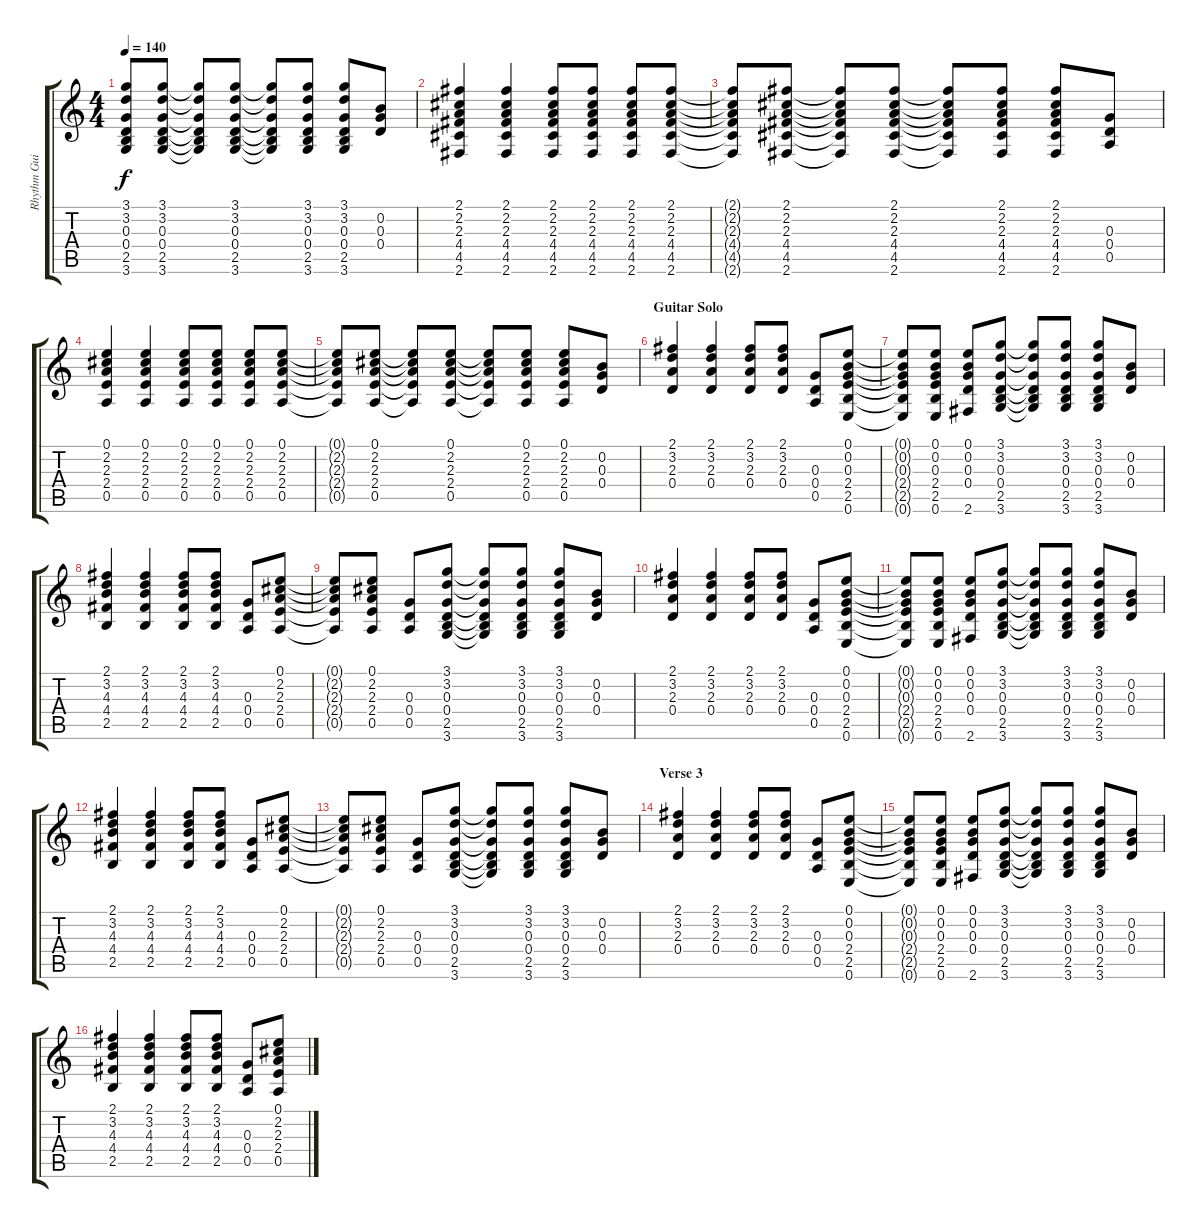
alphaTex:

\track ("Rhythm Guitar" "Rhythm Gui") {instrument distortionguitar}
\staff {score tabs}
\tuning (E4 B3 G3 D3 A2 E2) {hide}
\ts (4 4)
\tempo 140
\clef g2
\ks c
(3.1{t} 3.2{t} 0.3{t} 0.4{t} 2.5{t} 3.6{t}).8{dy f} (3.1 3.2 0.3 0.4 2.5 3.6).8 (3.1{t} 3.2{t} 0.3{t} 0.4{t} 2.5{t} 3.6{t}).8 (3.1 3.2 0.3 0.4 2.5 3.6).8 (3.1{t} 3.2{t} 0.3{t} 0.4{t} 2.5{t} 3.6{t}).8 (3.1 3.2 0.3 0.4 2.5 3.6).8 (3.1 3.2 0.3 0.4 2.5 3.6).8 (0.2 0.3 0.4).8 |
(2.1 2.2 2.3 4.4 4.5 2.6).4 (2.1 2.2 2.3 4.4 4.5 2.6).4 (2.1 2.2 2.3 4.4 4.5 2.6).8 (2.1 2.2 2.3 4.4 4.5 2.6).8 (2.1 2.2 2.3 4.4 4.5 2.6).8 (2.1 2.2 2.3 4.4 4.5 2.6).8 |
(2.1{t} 2.2{t} 2.3{t} 4.4{t} 4.5{t} 2.6{t}).8 (2.1 2.2 2.3 4.4 4.5 2.6).8 (2.1{t} 2.2{t} 2.3{t} 4.4{t} 4.5{t} 2.6{t}).8 (2.1 2.2 2.3 4.4 4.5 2.6).8 (2.1{t} 2.2{t} 2.3{t} 4.4{t} 4.5{t} 2.6{t}).8 (2.1 2.2 2.3 4.4 4.5 2.6).8 (2.1 2.2 2.3 4.4 4.5 2.6).8 (0.3 0.4 0.5).8 |
(0.1 2.2 2.3 2.4 0.5).4 (0.1 2.2 2.3 2.4 0.5).4 (0.1 2.2 2.3 2.4 0.5).8 (0.1 2.2 2.3 2.4 0.5).8 (0.1 2.2 2.3 2.4 0.5).8 (0.1 2.2 2.3 2.4 0.5).8 |
(0.1{t} 2.2{t} 2.3{t} 2.4{t} 0.5{t}).8 (0.1 2.2 2.3 2.4 0.5).8 (0.1{t} 2.2{t} 2.3{t} 2.4{t} 0.5{t}).8 (0.1 2.2 2.3 2.4 0.5).8 (0.1{t} 2.2{t} 2.3{t} 2.4{t} 0.5{t}).8 (0.1 2.2 2.3 2.4 0.5).8 (0.1 2.2 2.3 2.4 0.5).8 (0.2 0.3 0.4).8 |
\section ("" "Guitar Solo")
(2.1 3.2 2.3 0.4).4 (2.1 3.2 2.3 0.4).4 (2.1 3.2 2.3 0.4).8 (2.1 3.2 2.3 0.4).8 (0.3 0.4 0.5).8 (0.1 0.2 0.3 2.4 2.5 0.6).8 |
(0.1{t} 0.2{t} 0.3{t} 2.4{t} 2.5{t} 0.6{t}).8 (0.1 0.2 0.3 2.4 2.5 0.6).8 (0.1 0.2 0.3 0.4 2.6).8 (3.1 3.2 0.3 0.4 2.5 3.6).8 (3.1{t} 3.2{t} 0.3{t} 0.4{t} 2.5{t} 3.6{t}).8 (3.1 3.2 0.3 0.4 2.5 3.6).8 (3.1 3.2 0.3 0.4 2.5 3.6).8 (0.2 0.3 0.4).8 |
(2.1 3.2 4.3 4.4 2.5).4 (2.1 3.2 4.3 4.4 2.5).4 (2.1 3.2 4.3 4.4 2.5).8 (2.1 3.2 4.3 4.4 2.5).8 (0.3 0.4 0.5).8 (0.1 2.2 2.3 2.4 0.5).8 |
(0.1{t} 2.2{t} 2.3{t} 2.4{t} 0.5{t}).8 (0.1 2.2 2.3 2.4 0.5).8 (0.3 0.4 0.5).8 (3.1 3.2 0.3 0.4 2.5 3.6).8 (3.1{t} 3.2{t} 0.3{t} 0.4{t} 2.5{t} 3.6{t}).8 (3.1 3.2 0.3 0.4 2.5 3.6).8 (3.1 3.2 0.3 0.4 2.5 3.6).8 (0.2 0.3 0.4).8 |
(2.1 3.2 2.3 0.4).4 (2.1 3.2 2.3 0.4).4 (2.1 3.2 2.3 0.4).8 (2.1 3.2 2.3 0.4).8 (0.3 0.4 0.5).8 (0.1 0.2 0.3 2.4 2.5 0.6).8 |
(0.1{t} 0.2{t} 0.3{t} 2.4{t} 2.5{t} 0.6{t}).8 (0.1 0.2 0.3 2.4 2.5 0.6).8 (0.1 0.2 0.3 0.4 2.6).8 (3.1 3.2 0.3 0.4 2.5 3.6).8 (3.1{t} 3.2{t} 0.3{t} 0.4{t} 2.5{t} 3.6{t}).8 (3.1 3.2 0.3 0.4 2.5 3.6).8 (3.1 3.2 0.3 0.4 2.5 3.6).8 (0.2 0.3 0.4).8 |
(2.1 3.2 4.3 4.4 2.5).4 (2.1 3.2 4.3 4.4 2.5).4 (2.1 3.2 4.3 4.4 2.5).8 (2.1 3.2 4.3 4.4 2.5).8 (0.3 0.4 0.5).8 (0.1 2.2 2.3 2.4 0.5).8 |
(0.1{t} 2.2{t} 2.3{t} 2.4{t} 0.5{t}).8 (0.1 2.2 2.3 2.4 0.5).8 (0.3 0.4 0.5).8 (3.1 3.2 0.3 0.4 2.5 3.6).8 (3.1{t} 3.2{t} 0.3{t} 0.4{t} 2.5{t} 3.6{t}).8 (3.1 3.2 0.3 0.4 2.5 3.6).8 (3.1 3.2 0.3 0.4 2.5 3.6).8 (0.2 0.3 0.4).8 |
\section ("" "Verse 3")
(2.1 3.2 2.3 0.4).4 (2.1 3.2 2.3 0.4).4 (2.1 3.2 2.3 0.4).8 (2.1 3.2 2.3 0.4).8 (0.3 0.4 0.5).8 (0.1 0.2 0.3 2.4 2.5 0.6).8 |
(0.1{t} 0.2{t} 0.3{t} 2.4{t} 2.5{t} 0.6{t}).8 (0.1 0.2 0.3 2.4 2.5 0.6).8 (0.1 0.2 0.3 0.4 2.6).8 (3.1 3.2 0.3 0.4 2.5 3.6).8 (3.1{t} 3.2{t} 0.3{t} 0.4{t} 2.5{t} 3.6{t}).8 (3.1 3.2 0.3 0.4 2.5 3.6).8 (3.1 3.2 0.3 0.4 2.5 3.6).8 (0.2 0.3 0.4).8 |
(2.1 3.2 4.3 4.4 2.5).4 (2.1 3.2 4.3 4.4 2.5).4 (2.1 3.2 4.3 4.4 2.5).8 (2.1 3.2 4.3 4.4 2.5).8 (0.3 0.4 0.5).8 (0.1 2.2 2.3 2.4 0.5).8
